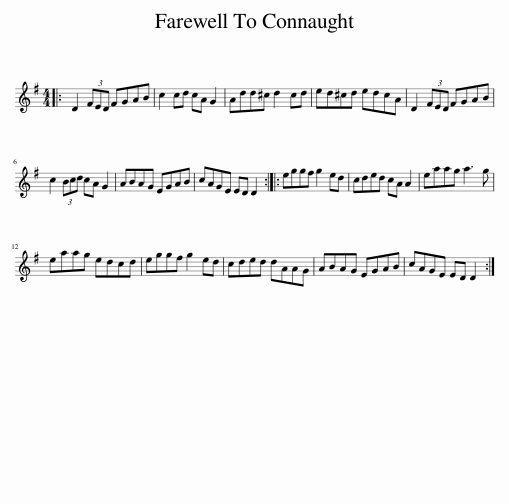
X:1
L:1/8
M:4/4
I:linebreak $
K:G
V:1 treble
V:1
|: D2 (3FED FGAB | c2 cd cA G2 | Add^c d2 cd | ed^cd edcA | D2 (3FED FGAB |$ %5
 c2 (3Bcd cA G2 | ABAG EGAB | cAGE ED D2 :: eggf g2 ed | cded cA A2 | %10
 eaag a3 g |$ eaag edcd | eggf g2 ed | cded dAAG | ABAG EGAB | %15
 cAGE ED D2 :| %16
